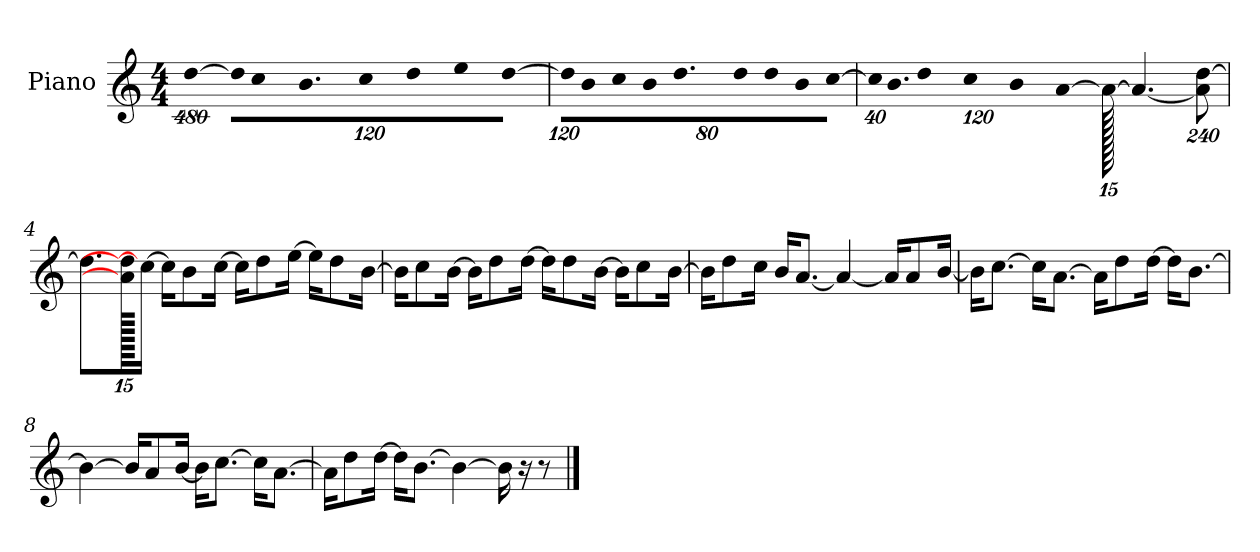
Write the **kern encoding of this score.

**kern
*part1
*staff1
*I"Piano
*I'P-no
*clefG2
*k[]
*M4/4
*MM90
=1
!LO:N:vis=4
[1920%427dd\
!LO:N:vis=16
1920%107dd\KL]
!LO:N:vis=8
640%71cc\
9.b\
!LO:N:vis=8
640%71cc\
!LO:N:vis=8
640%71dd\
!LO:N:vis=8
640%71ee\
!LO:N:vis=8
[640%71dd\J
=2
*Xbrackettup
!LO:N:vis=16
1920%107dd\KL]
!LO:N:vis=8
640%71b\
!LO:N:vis=8
640%71cc\
!LO:N:vis=8
640%71b\
9.dd\
!LO:N:vis=8
640%71dd\
!LO:N:vis=8
640%71dd\
!LO:N:vis=8
640%71b\
!LO:N:vis=8
[640%71cc\J
=3
!LO:N:vis=32
640%23cc\KLL]
!LO:N:vis=16.
960%103b\J
!LO:N:vis=8
960%137dd\
!LO:N:vis=16
1920%137cc\L
!LO:N:vis=32
640%23b\K
[384%41a\J
1920a\_
4.a/_
1920%239a\_ [1920%239dd\
=4
8.dd\L]
1920a\] 1920dd\_
[16cc\Jk
16cc\KL]
8b\
[16cc\Jk
16cc\KL]
8dd\
[16ee\Jk
16ee\KL]
8dd\
[16b\Jk
!!LO:LB:g=z
=5
16b\KL]
8cc\
[16b\Jk
16b\KL]
8dd\
[16dd\Jk
16dd\KL]
8dd\
[16b\Jk
16b\KL]
8cc\
[16b\Jk
=6
16b\KL]
8dd\
16cc\Jk
16b/KL
[8.a/J
4a/_
16a/KL]
8a/
[16b/Jk
=7
16b\KL]
[8.cc\J
16cc\KL]
[8.a\J
16a\KL]
8dd\
[16dd\Jk
16dd\KL]
[8.b\J
=8
4b\_
16b/KL]
8a/
[16b/Jk
16b\KL]
[8.cc\J
16cc\KL]
[8.a\J
!!LO:LB:g=z
=9
16a\KL]
8dd\
[16dd\Jk
16dd\KL]
[8.b\J
4b\_
16b\]
16r
8r
==
*-
